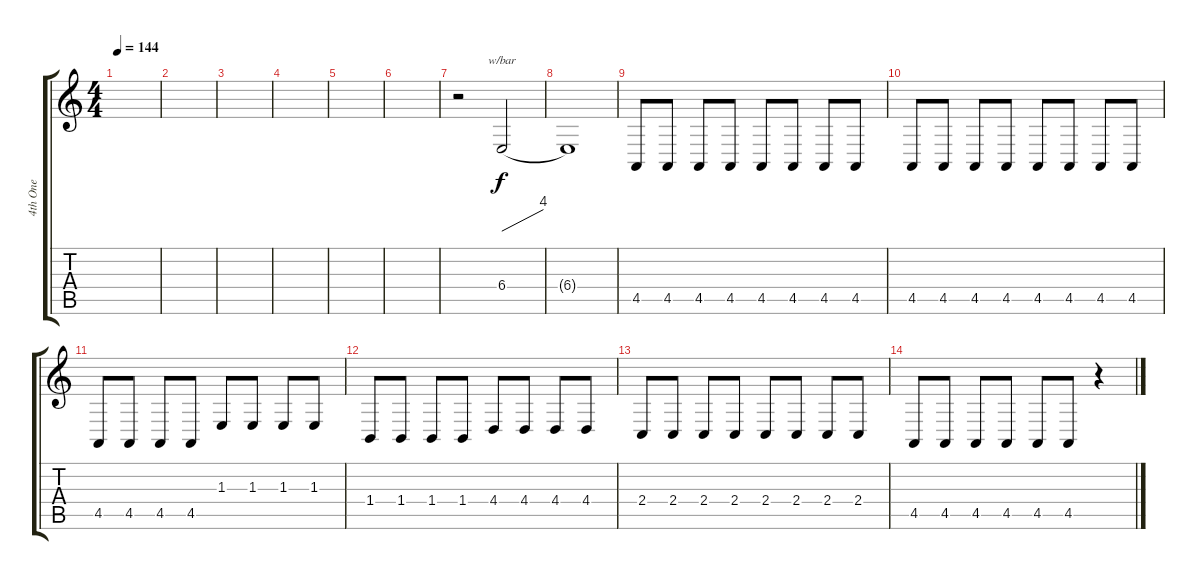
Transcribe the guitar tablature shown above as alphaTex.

\track ("4th One" "4th One") {instrument cello}
\staff {score tabs}
\tuning (C4 G3 Eb3 Bb2 F2 C2) {hide}
\ts (4 4)
\tempo 144
\clef g2
\ks c
|
|
|
|
|
|
r.2 6.4.2{tbe (dive default 0 0 60 16)} |
6.4{t}.1 |
4.5.8 4.5.8 4.5.8 4.5.8 4.5.8 4.5.8 4.5.8 4.5.8 |
4.5.8 4.5.8 4.5.8 4.5.8 4.5.8 4.5.8 4.5.8 4.5.8 |
4.5.8 4.5.8 4.5.8 4.5.8 1.3.8 1.3.8 1.3.8 1.3.8 |
1.4.8 1.4.8 1.4.8 1.4.8 4.4.8 4.4.8 4.4.8 4.4.8 |
2.4.8 2.4.8 2.4.8 2.4.8 2.4.8 2.4.8 2.4.8 2.4.8 |
4.5.8 4.5.8 4.5.8 4.5.8 4.5.8 4.5.8 r.4
